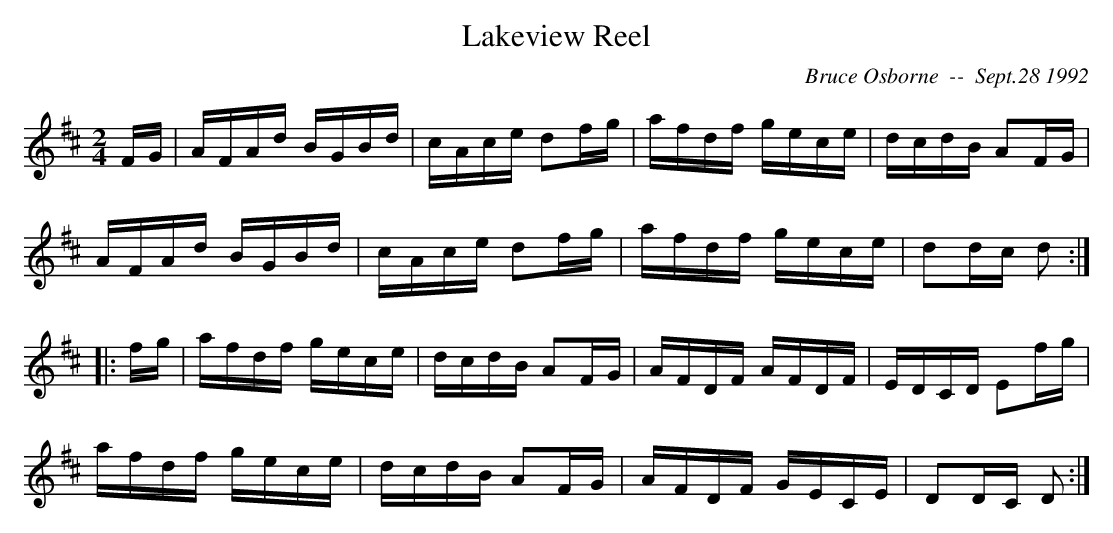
X:1
T:Lakeview Reel
C:Bruce Osborne  --  Sept.28 1992
M:2/4
L:1/16
K:D
FG|AFAd BGBd|cAce d2fg|afdf gece|dcdB A2FG|
AFAd BGBd|cAce d2fg|afdf gece|d2dc d2:|
|:fg|afdf gece|dcdB A2FG|AFDF AFDF|EDCD E2fg|
afdf gece|dcdB A2FG|AFDF GECE|D2DC D2:|
